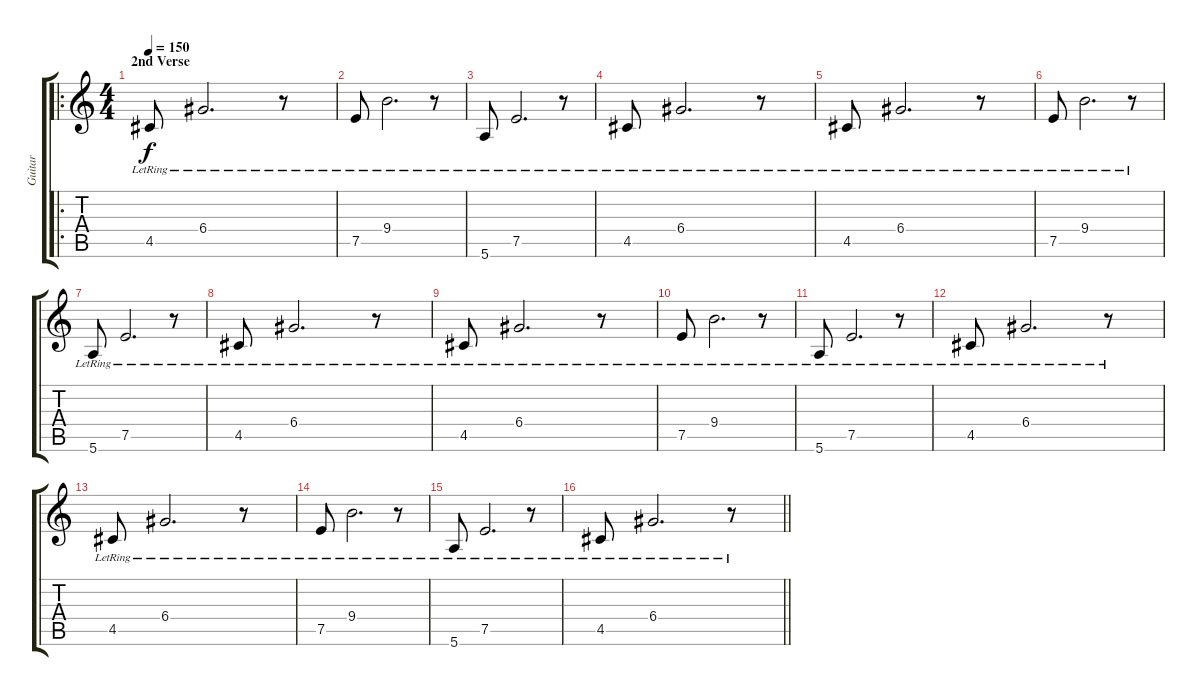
\track ("Guitar" "Guitar") {instrument electricguitarjazz}
\staff {score tabs}
\tuning (E4 B3 G3 D3 A2 E2) {hide}
\ro
\ts (4 4)
\section ("" "2nd Verse")
\tempo 150
\clef g2
\ks c
4.5{lr}.8{dy f} 6.4{lr}.2{d} r.8 |
7.5{lr}.8 9.4{lr}.2{d} r.8 |
5.6{lr}.8 7.5{lr}.2{d} r.8 |
4.5{lr}.8 6.4{lr}.2{d} r.8 |
4.5{lr}.8 6.4{lr}.2{d} r.8 |
7.5{lr}.8 9.4{lr}.2{d} r.8 |
5.6{lr}.8 7.5{lr}.2{d} r.8 |
4.5{lr}.8 6.4{lr}.2{d} r.8 |
4.5{lr}.8 6.4{lr}.2{d} r.8 |
7.5{lr}.8 9.4{lr}.2{d} r.8 |
5.6{lr}.8 7.5{lr}.2{d} r.8 |
4.5{lr}.8 6.4{lr}.2{d} r.8 |
4.5{lr}.8 6.4{lr}.2{d} r.8 |
7.5{lr}.8 9.4{lr}.2{d} r.8 |
5.6{lr}.8 7.5{lr}.2{d} r.8 |
\barLineRight lightlight
4.5{lr}.8 6.4{lr}.2{d} r.8
